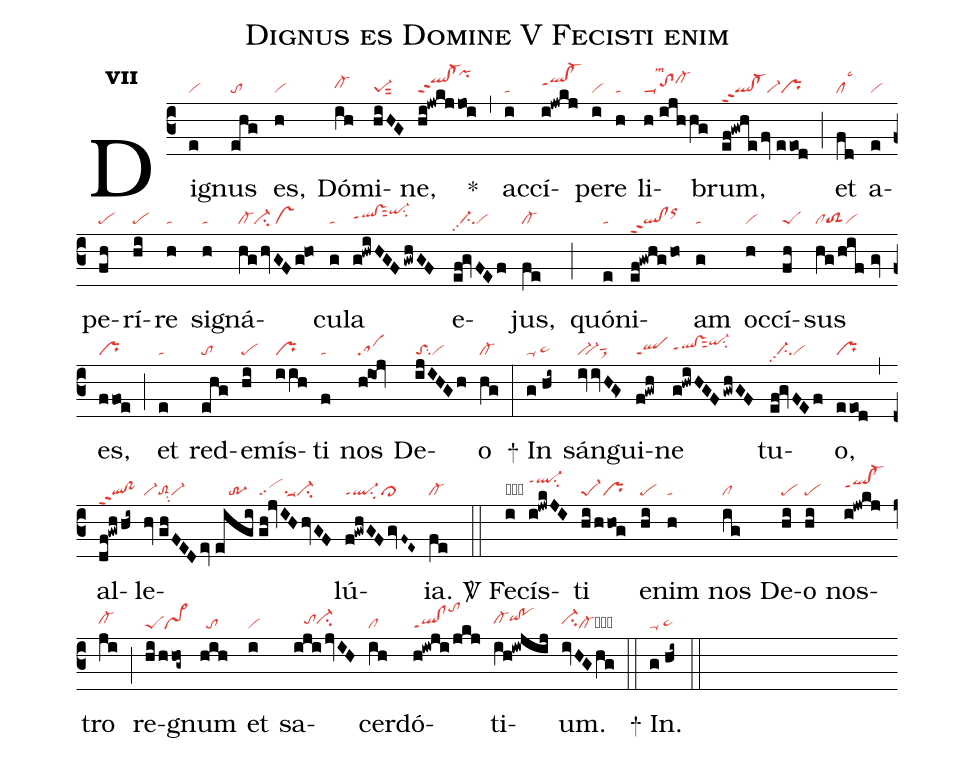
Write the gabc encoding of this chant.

name:Dignus es Domine V Fecisti enim;
office-part:re;
mode:7;
nabc-lines:1;
%%
initial-style: 1;
name: Dignus es Domine;
mode: 7;
office-part: Responsorium;
annotation: Resp.;
annotation: vii;
nabc-lines:1;
%%
(c3) Di(e|vi)gnus(ehg|to) es,(h|vi) Dó(ih|cl-hh)mi(hiHG|pe-1sut2)ne,(hi!jwkj/joi|qlhj!cl-hjppt2`pihm) <sp>*</sp>(,) ac(i|ta)cí(i!jwkj|qlhi!cl-hippt1)pe(i|vi)re(h|ta) li(h//ijh/hg|toppu1lsm2cl-hj)brum,(ef!gwhe/fv//eeod|ql!cl-ppt2vi-pr) (;) et(fd|cllsc3) a(e|vi)pe(fh|pe)rí(hi|pe)re(h|ta) si(h|ta)gná(hg/hvGFg@ho|cl-ci-/vs)cu(g|ta)la(g!hwiHGF/gwhGF|qlhh!vshhsut2ppt1qi-hjsu2) e(ef@gvFEf|//ci-pp2vi)jus,(fe|cl-) (;) quón(e|ta)i(ef!gwhg/ho|ql!clppt2orhj)am(g|ta) oc(h|vi)cí(fh|peS)sus(hg/hif//gv|cltoS2vi) es,(ffoe|pr) (;) et(e|ta) red(ehg|to)e(hi|pe)mís(iih|pr)ti(f|ta) nos(h@ioj|sa) De(ijIHGh|toSsu2vi)o(hg|cl-) (:)

<sp>+</sp> In(g//hi~|ta-/ta>hg) sán(ivivHG<|vi-``vi-sut1sux1)gui(f!gwh|qlppt1)ne(g!hwiHGF/gwhGF|qlhh!vshhsut2ppt1qi-hjsu2) tu(ef@gvFEf|//ci-pp2vi)o,(eeod|pr) (,) al(df!gwh/hi~|ql!po~ppt2)le(hv//ghFEDev|vi-toS2su2vi-|//eigi|////tr-3|//gh!jvIHhvGF|scsu1suu1ci-)lú(f!gwhGFgvF~E~|ql-ppt1su2ci~)ia.(fe|cl-) (::)

<sp>V/</sp> Fe(i|obta)cís(i!jwkJI|ql-hksu2ppt1)ti(hi/hhog|pe-1pr) e(hi|pe)nim(h|ta) nos(ig|cl) De(hi|pe)o(hi|pe) nos(i!jwkj|qlhi!cl-hippt1)tro(ji|cl-hh) (;) re(hi/hhog~|peSvs>)gnum(hih|//to) et(i|vi) sa(iji/jvIH|///tohhci-hh)cer(ih|cl)dó(h!iwji/jkj|ql!clppt1tohm)ti(ih!iwjij|cl-hhqihi!pohi)um.(ivHGhg|ci-hhcl-cb) (::)

<sp>+</sp> In.(g//hi~|ta-/ta>hg) (::)
